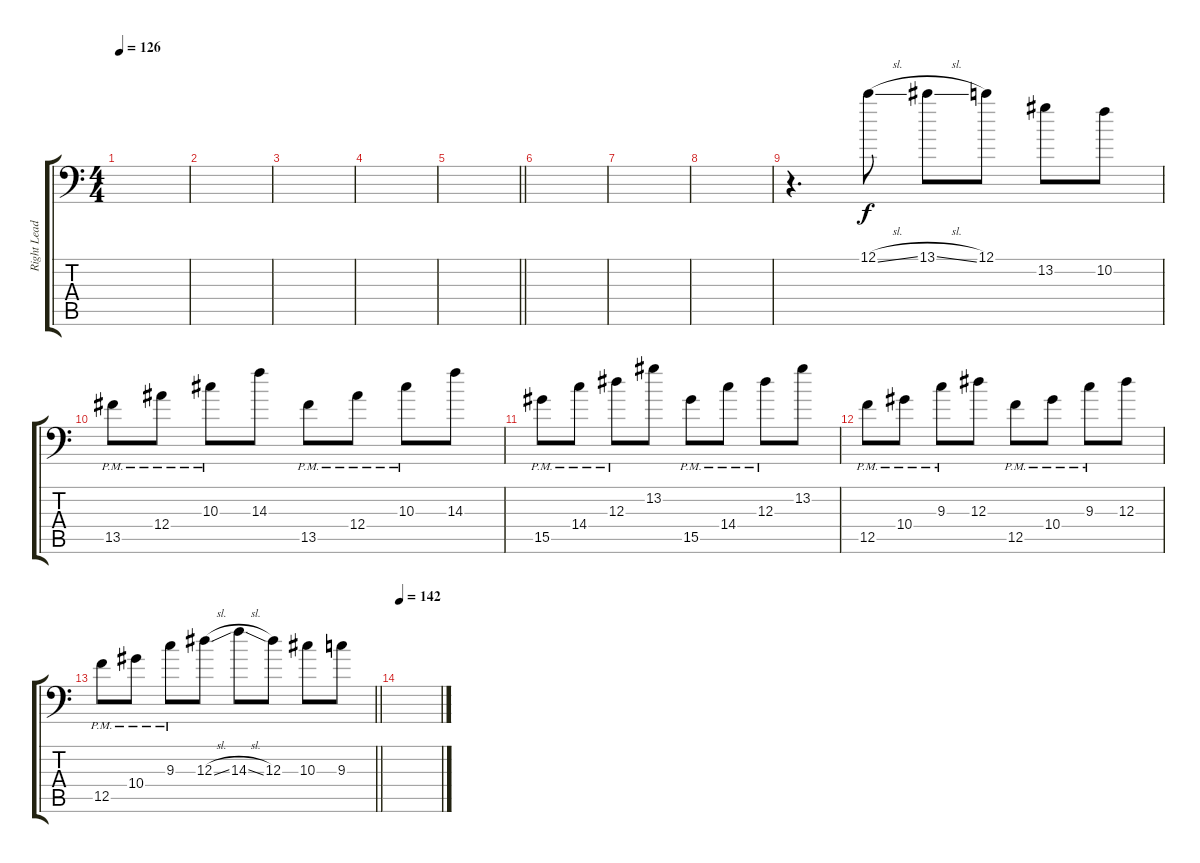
\track ("Right Lead 2" "Right Lead") {instrument distortionguitar}
\staff {score tabs}
\tuning (C4 G3 Eb3 Bb2 F2 Bb1) {hide}
\ts (4 4)
\tempo 126
\clef f4
\ks c
|
|
|
|
\barLineRight lightlight
|
\section ("" "")
|
|
|
r.4{d} 12.1{sl}.8 13.1{sl}.8 12.1.8 13.2.8 10.2.8 |
13.5{pm}.8 12.4{pm}.8 10.3{pm}.8 14.3.8 13.5{pm}.8 12.4{pm}.8 10.3{pm}.8 14.3.8 |
15.5{pm}.8 14.4{pm}.8 12.3{pm}.8 13.2.8 15.5{pm}.8 14.4{pm}.8 12.3{pm}.8 13.2.8 |
12.5{pm}.8 10.4{pm}.8 9.3{pm}.8 12.3.8 12.5{pm}.8 10.4{pm}.8 9.3{pm}.8 12.3.8 |
\barLineRight lightlight
12.5{pm}.8 10.4{pm}.8 9.3{pm}.8 12.3{sl}.8 14.3{sl}.8 12.3.8 10.3.8 9.3.8 |
\section ("" "")
\tempo 142
